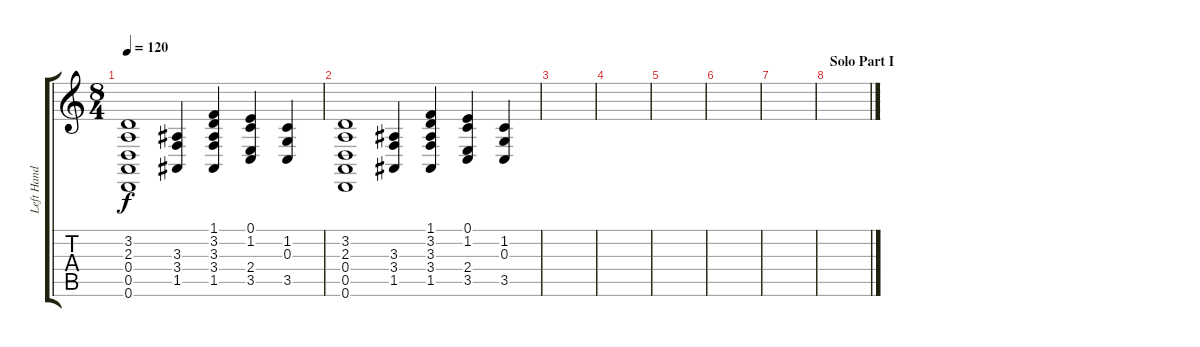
\track ("Left Hand" "Left Hand") {instrument acousticgrandpiano}
\staff {score tabs}
\tuning (E4 B3 G3 D3 A2 D2) {hide}
\ts (8 4)
\tempo 120
\clef g2
\ks c
(3.2 2.3 0.4 0.5 0.6).1{dy f} (3.3 3.4 1.5).4 (1.1 3.2 3.3 3.4 1.5).4 (0.1 1.2 2.4 3.5).4 (1.2 0.3 3.5).4 |
(3.2 2.3 0.4 0.5 0.6).1 (3.3 3.4 1.5).4 (1.1 3.2 3.3 3.4 1.5).4 (0.1 1.2 2.4 3.5).4 (1.2 0.3 3.5).4 |
|
|
|
|
|
\section ("" "Solo Part I")
